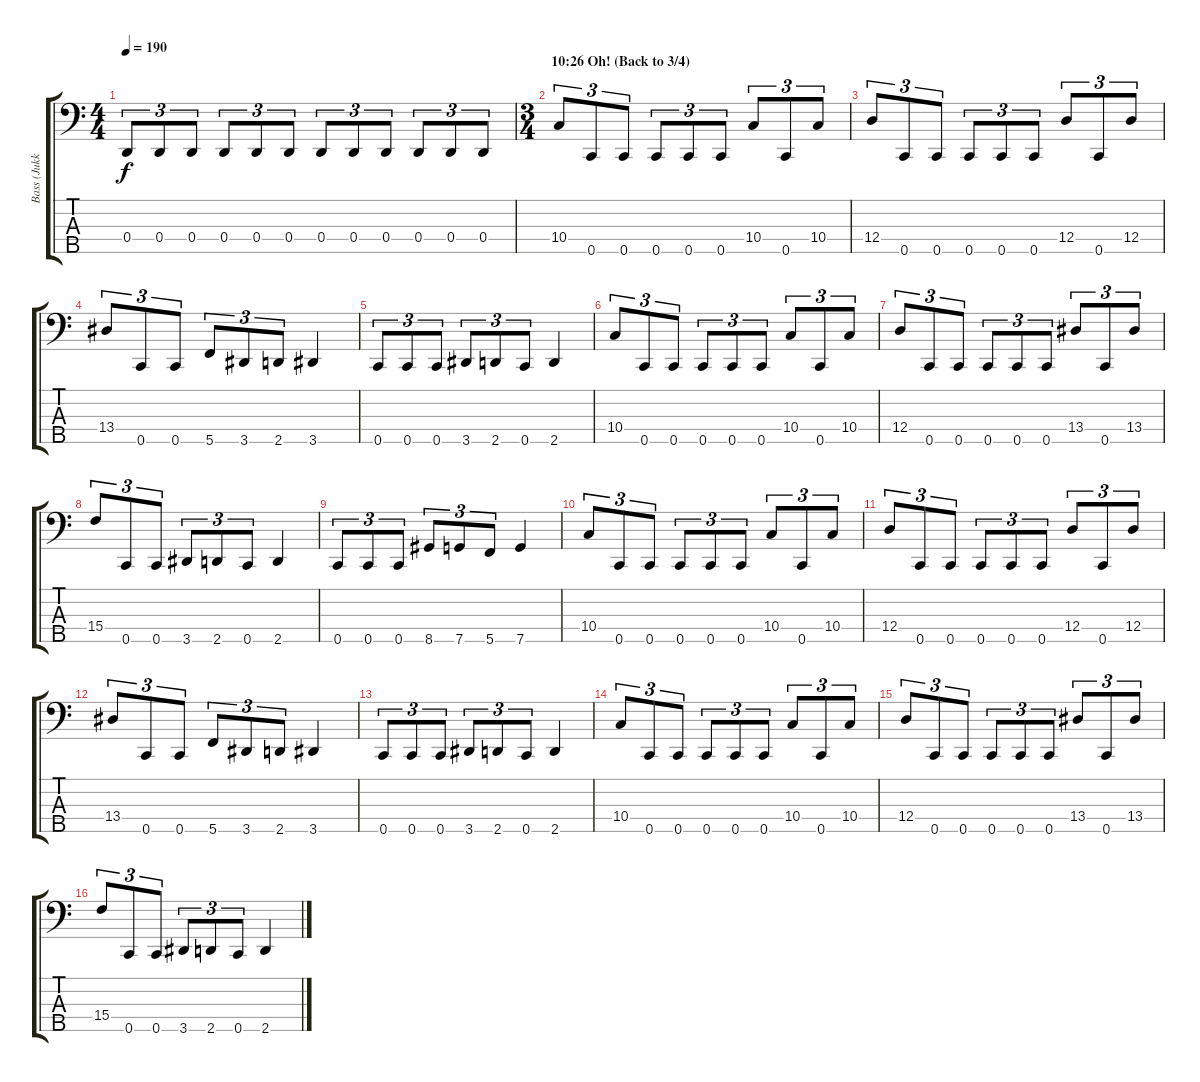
\track ("Bass (Jukka)" "Bass (Jukk") {instrument electricbassfinger}
\staff {score tabs}
\tuning (F2 C2 G1 D1 C1) {hide}
\ts (4 4)
\tempo 190
\clef f4
\ks c
0.4.8{tu (3 2) dy f} 0.4.8{tu (3 2)} 0.4.8{tu (3 2)} 0.4.8{tu (3 2)} 0.4.8{tu (3 2)} 0.4.8{tu (3 2)} 0.4.8{tu (3 2)} 0.4.8{tu (3 2)} 0.4.8{tu (3 2)} 0.4.8{tu (3 2)} 0.4.8{tu (3 2)} 0.4.8{tu (3 2)} |
\ts (3 4)
\section ("" "10:26 Oh! (Back to 3/4)")
10.4.8{tu (3 2)} 0.5.8{tu (3 2)} 0.5.8{tu (3 2)} 0.5.8{tu (3 2)} 0.5.8{tu (3 2)} 0.5.8{tu (3 2)} 10.4.8{tu (3 2)} 0.5.8{tu (3 2)} 10.4.8{tu (3 2)} |
12.4.8{tu (3 2)} 0.5.8{tu (3 2)} 0.5.8{tu (3 2)} 0.5.8{tu (3 2)} 0.5.8{tu (3 2)} 0.5.8{tu (3 2)} 12.4.8{tu (3 2)} 0.5.8{tu (3 2)} 12.4.8{tu (3 2)} |
13.4.8{tu (3 2)} 0.5.8{tu (3 2)} 0.5.8{tu (3 2)} 5.5.8{tu (3 2)} 3.5.8{tu (3 2)} 2.5.8{tu (3 2)} 3.5.4 |
0.5.8{tu (3 2)} 0.5.8{tu (3 2)} 0.5.8{tu (3 2)} 3.5.8{tu (3 2)} 2.5.8{tu (3 2)} 0.5.8{tu (3 2)} 2.5.4 |
10.4.8{tu (3 2)} 0.5.8{tu (3 2)} 0.5.8{tu (3 2)} 0.5.8{tu (3 2)} 0.5.8{tu (3 2)} 0.5.8{tu (3 2)} 10.4.8{tu (3 2)} 0.5.8{tu (3 2)} 10.4.8{tu (3 2)} |
12.4.8{tu (3 2)} 0.5.8{tu (3 2)} 0.5.8{tu (3 2)} 0.5.8{tu (3 2)} 0.5.8{tu (3 2)} 0.5.8{tu (3 2)} 13.4.8{tu (3 2)} 0.5.8{tu (3 2)} 13.4.8{tu (3 2)} |
15.4.8{tu (3 2)} 0.5.8{tu (3 2)} 0.5.8{tu (3 2)} 3.5.8{tu (3 2)} 2.5.8{tu (3 2)} 0.5.8{tu (3 2)} 2.5.4 |
0.5.8{tu (3 2)} 0.5.8{tu (3 2)} 0.5.8{tu (3 2)} 8.5.8{tu (3 2)} 7.5.8{tu (3 2)} 5.5.8{tu (3 2)} 7.5.4 |
10.4.8{tu (3 2)} 0.5.8{tu (3 2)} 0.5.8{tu (3 2)} 0.5.8{tu (3 2)} 0.5.8{tu (3 2)} 0.5.8{tu (3 2)} 10.4.8{tu (3 2)} 0.5.8{tu (3 2)} 10.4.8{tu (3 2)} |
12.4.8{tu (3 2)} 0.5.8{tu (3 2)} 0.5.8{tu (3 2)} 0.5.8{tu (3 2)} 0.5.8{tu (3 2)} 0.5.8{tu (3 2)} 12.4.8{tu (3 2)} 0.5.8{tu (3 2)} 12.4.8{tu (3 2)} |
13.4.8{tu (3 2)} 0.5.8{tu (3 2)} 0.5.8{tu (3 2)} 5.5.8{tu (3 2)} 3.5.8{tu (3 2)} 2.5.8{tu (3 2)} 3.5.4 |
0.5.8{tu (3 2)} 0.5.8{tu (3 2)} 0.5.8{tu (3 2)} 3.5.8{tu (3 2)} 2.5.8{tu (3 2)} 0.5.8{tu (3 2)} 2.5.4 |
10.4.8{tu (3 2)} 0.5.8{tu (3 2)} 0.5.8{tu (3 2)} 0.5.8{tu (3 2)} 0.5.8{tu (3 2)} 0.5.8{tu (3 2)} 10.4.8{tu (3 2)} 0.5.8{tu (3 2)} 10.4.8{tu (3 2)} |
12.4.8{tu (3 2)} 0.5.8{tu (3 2)} 0.5.8{tu (3 2)} 0.5.8{tu (3 2)} 0.5.8{tu (3 2)} 0.5.8{tu (3 2)} 13.4.8{tu (3 2)} 0.5.8{tu (3 2)} 13.4.8{tu (3 2)} |
15.4.8{tu (3 2)} 0.5.8{tu (3 2)} 0.5.8{tu (3 2)} 3.5.8{tu (3 2)} 2.5.8{tu (3 2)} 0.5.8{tu (3 2)} 2.5.4
